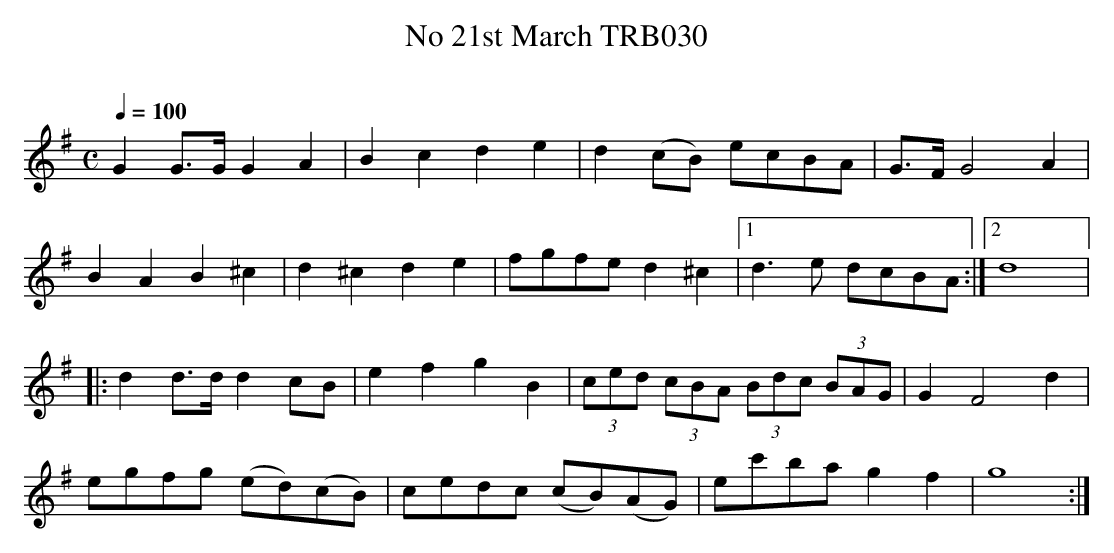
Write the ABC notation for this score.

X:1
T:No 21st March TRB030
Q:1/4=100
L:1/8
M:C
O:
K:G
G2 G>G G2 A2 | B2 c2 d2 e2 | d2 (cB) ecBA | G>F G4 A2 |
B2 A2 B2 ^c2 | d2 ^c2 d2 e2 | fgfe d2 ^c2 |1 d3 e dcBA :|2 d8 |:
d2 d>d d2 cB | e2 f2 g2 B2 | (3ced (3cBA (3Bdc (3BAG | G2 F4 d2 |
egfg (ed)(cB) | cedc (cB)(AG) | ec'ba g2 f2 | g8 :|
